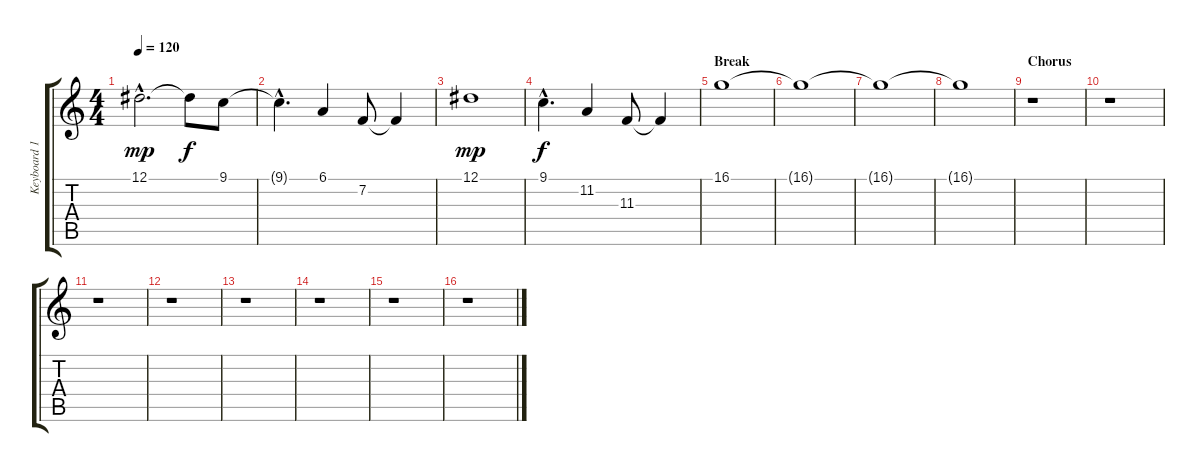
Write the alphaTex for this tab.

\track ("Keyboard 1" "Keyboard 1") {instrument fx7echoes}
\staff {score tabs}
\tuning (Eb4 Bb3 Gb3 Db3 Ab2 Eb2) {hide}
\ts (4 4)
\tempo 120
\clef g2
\ks c
12.1{hac}.2{d dy mp volume 5} 12.1{t}.8{dy f} 9.1.8 |
9.1{hac t}.4{d} 6.1.4 7.2.8 7.2{t}.4 |
12.1.1{dy mp volume 5} |
9.1{hac}.4{d dy f} 11.2.4 11.3.8 11.3{t}.4 |
\section ("" "Break")
16.1.1 |
16.1{t}.1 |
16.1{t}.1 |
16.1{t}.1 |
\section ("" "Chorus")
r.1 |
r.1 |
r.1 |
r.1 |
r.1 |
r.1 |
r.1 |
r.1
